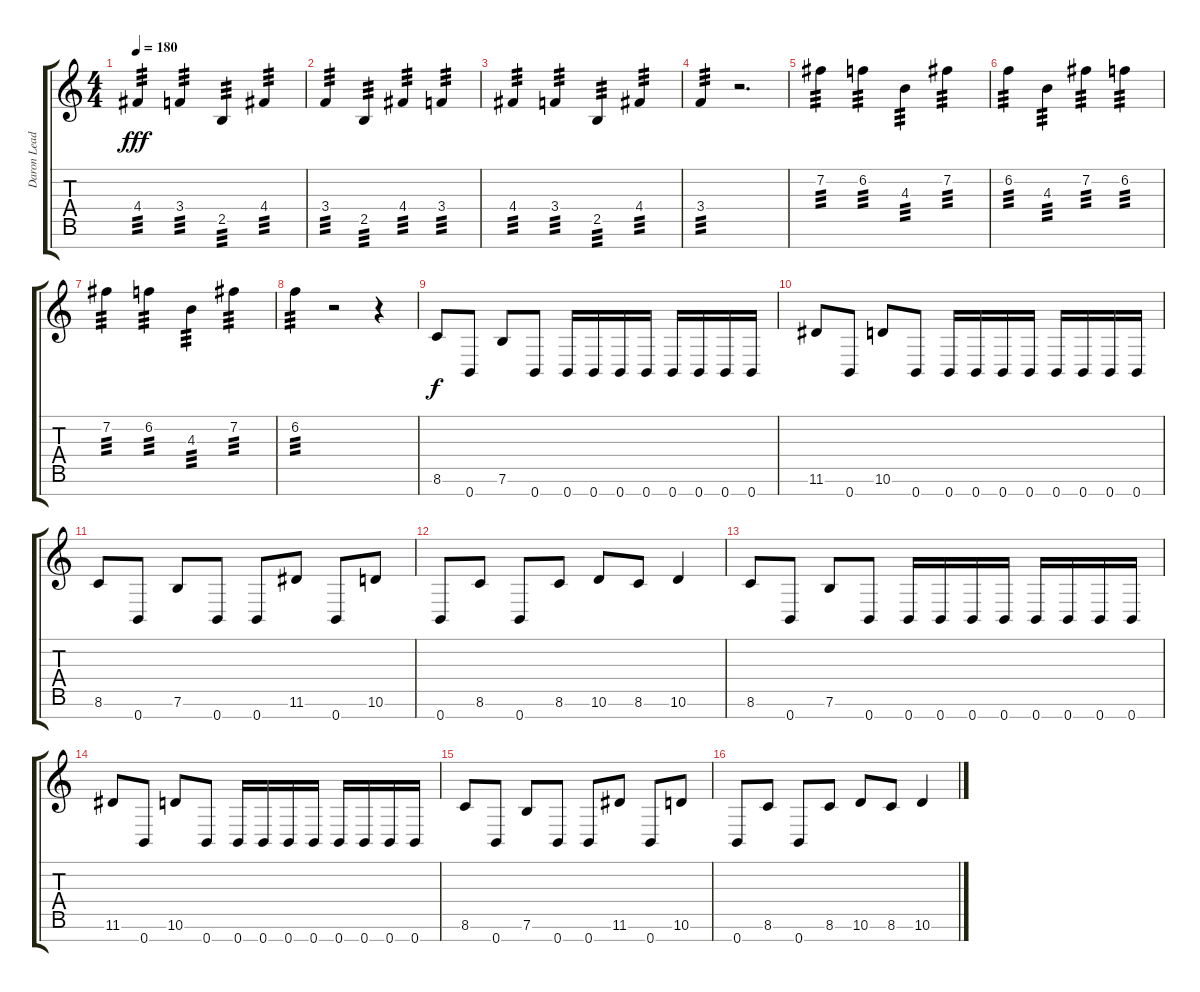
\track ("Daron Lead" "Daron Lead") {instrument overdrivenguitar}
\staff {score tabs}
\tuning (E4 B3 G3 D3 A2 E2 B1) {hide}
\ts (4 4)
\tempo 180
\clef g2
\ks c
4.4.4{tp 3 dy fff} 3.4.4{tp 3} 2.5.4{tp 3} 4.4.4{tp 3} |
3.4.4{tp 3} 2.5.4{tp 3} 4.4.4{tp 3} 3.4.4{tp 3} |
4.4.4{tp 3} 3.4.4{tp 3} 2.5.4{tp 3} 4.4.4{tp 3} |
3.4.4{tp 3} r.2{d} |
7.2.4{tp 3} 6.2.4{tp 3} 4.3.4{tp 3} 7.2.4{tp 3} |
6.2.4{tp 3} 4.3.4{tp 3} 7.2.4{tp 3} 6.2.4{tp 3} |
7.2.4{tp 3} 6.2.4{tp 3} 4.3.4{tp 3} 7.2.4{tp 3} |
6.2.4{tp 3} r.2 r.4 |
8.6.8{dy f} 0.7.8 7.6.8 0.7.8 0.7.16 0.7.16 0.7.16 0.7.16 0.7.16 0.7.16 0.7.16 0.7.16 |
11.6.8 0.7.8 10.6.8 0.7.8 0.7.16 0.7.16 0.7.16 0.7.16 0.7.16 0.7.16 0.7.16 0.7.16 |
8.6.8 0.7.8 7.6.8 0.7.8 0.7.8 11.6.8 0.7.8 10.6.8 |
0.7.8 8.6.8 0.7.8 8.6.8 10.6.8 8.6.8 10.6.4 |
8.6.8 0.7.8 7.6.8 0.7.8 0.7.16 0.7.16 0.7.16 0.7.16 0.7.16 0.7.16 0.7.16 0.7.16 |
11.6.8 0.7.8 10.6.8 0.7.8 0.7.16 0.7.16 0.7.16 0.7.16 0.7.16 0.7.16 0.7.16 0.7.16 |
8.6.8 0.7.8 7.6.8 0.7.8 0.7.8 11.6.8 0.7.8 10.6.8 |
0.7.8 8.6.8 0.7.8 8.6.8 10.6.8 8.6.8 10.6.4
